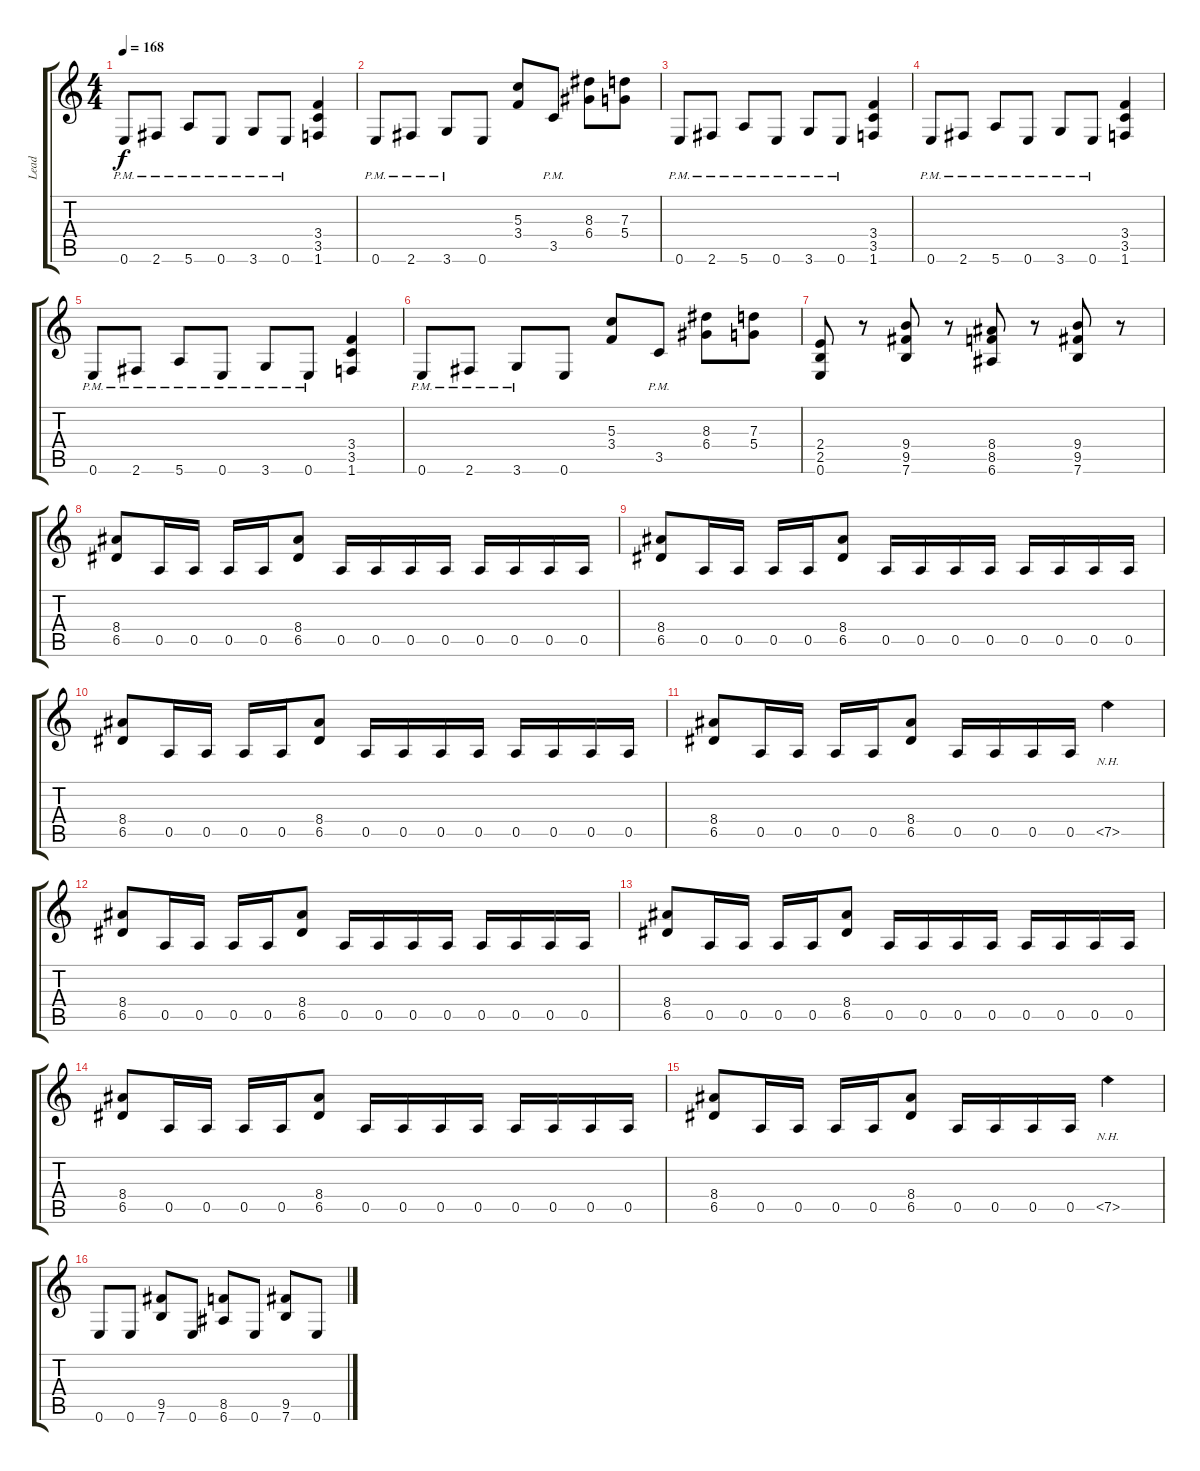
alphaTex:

\track ("Lead" "Lead") {instrument distortionguitar}
\staff {score tabs}
\tuning (E4 B3 G3 D3 A2 E2) {hide}
\ts (4 4)
\tempo 168
\clef g2
\ks c
0.6{pm}.8{dy f} 2.6{pm}.8 5.6{pm}.8 0.6{pm}.8 3.6{pm}.8 0.6{pm}.8 (3.4 3.5 1.6).4 |
0.6{pm}.8 2.6{pm}.8 3.6{pm}.8 0.6.8 (5.3 3.4).8 3.5{pm}.8 (8.3 6.4).8 (7.3 5.4).8 |
0.6{pm}.8 2.6{pm}.8 5.6{pm}.8 0.6{pm}.8 3.6{pm}.8 0.6{pm}.8 (3.4 3.5 1.6).4 |
0.6{pm}.8 2.6{pm}.8 5.6{pm}.8 0.6{pm}.8 3.6{pm}.8 0.6{pm}.8 (3.4 3.5 1.6).4 |
0.6{pm}.8 2.6{pm}.8 5.6{pm}.8 0.6{pm}.8 3.6{pm}.8 0.6{pm}.8 (3.4 3.5 1.6).4 |
0.6{pm}.8 2.6{pm}.8 3.6{pm}.8 0.6.8 (5.3 3.4).8 3.5{pm}.8 (8.3 6.4).8 (7.3 5.4).8 |
(2.4 2.5 0.6).8 r.8 (9.4 9.5 7.6).8 r.8 (8.4 8.5 6.6).8 r.8 (9.4 9.5 7.6).8 r.8 |
(8.4 6.5).8 0.5.16 0.5.16 0.5.16 0.5.16 (8.4 6.5).8 0.5.16 0.5.16 0.5.16 0.5.16 0.5.16 0.5.16 0.5.16 0.5.16 |
(8.4 6.5).8 0.5.16 0.5.16 0.5.16 0.5.16 (8.4 6.5).8 0.5.16 0.5.16 0.5.16 0.5.16 0.5.16 0.5.16 0.5.16 0.5.16 |
(8.4 6.5).8 0.5.16 0.5.16 0.5.16 0.5.16 (8.4 6.5).8 0.5.16 0.5.16 0.5.16 0.5.16 0.5.16 0.5.16 0.5.16 0.5.16 |
(8.4 6.5).8 0.5.16 0.5.16 0.5.16 0.5.16 (8.4 6.5).8 0.5.16 0.5.16 0.5.16 0.5.16 7.5{nh}.4 |
(8.4 6.5).8 0.5.16 0.5.16 0.5.16 0.5.16 (8.4 6.5).8 0.5.16 0.5.16 0.5.16 0.5.16 0.5.16 0.5.16 0.5.16 0.5.16 |
(8.4 6.5).8 0.5.16 0.5.16 0.5.16 0.5.16 (8.4 6.5).8 0.5.16 0.5.16 0.5.16 0.5.16 0.5.16 0.5.16 0.5.16 0.5.16 |
(8.4 6.5).8 0.5.16 0.5.16 0.5.16 0.5.16 (8.4 6.5).8 0.5.16 0.5.16 0.5.16 0.5.16 0.5.16 0.5.16 0.5.16 0.5.16 |
(8.4 6.5).8 0.5.16 0.5.16 0.5.16 0.5.16 (8.4 6.5).8 0.5.16 0.5.16 0.5.16 0.5.16 7.5{nh}.4 |
0.6.8 0.6.8 (9.5 7.6).8 0.6.8 (8.5 6.6).8 0.6.8 (9.5 7.6).8 0.6.8
